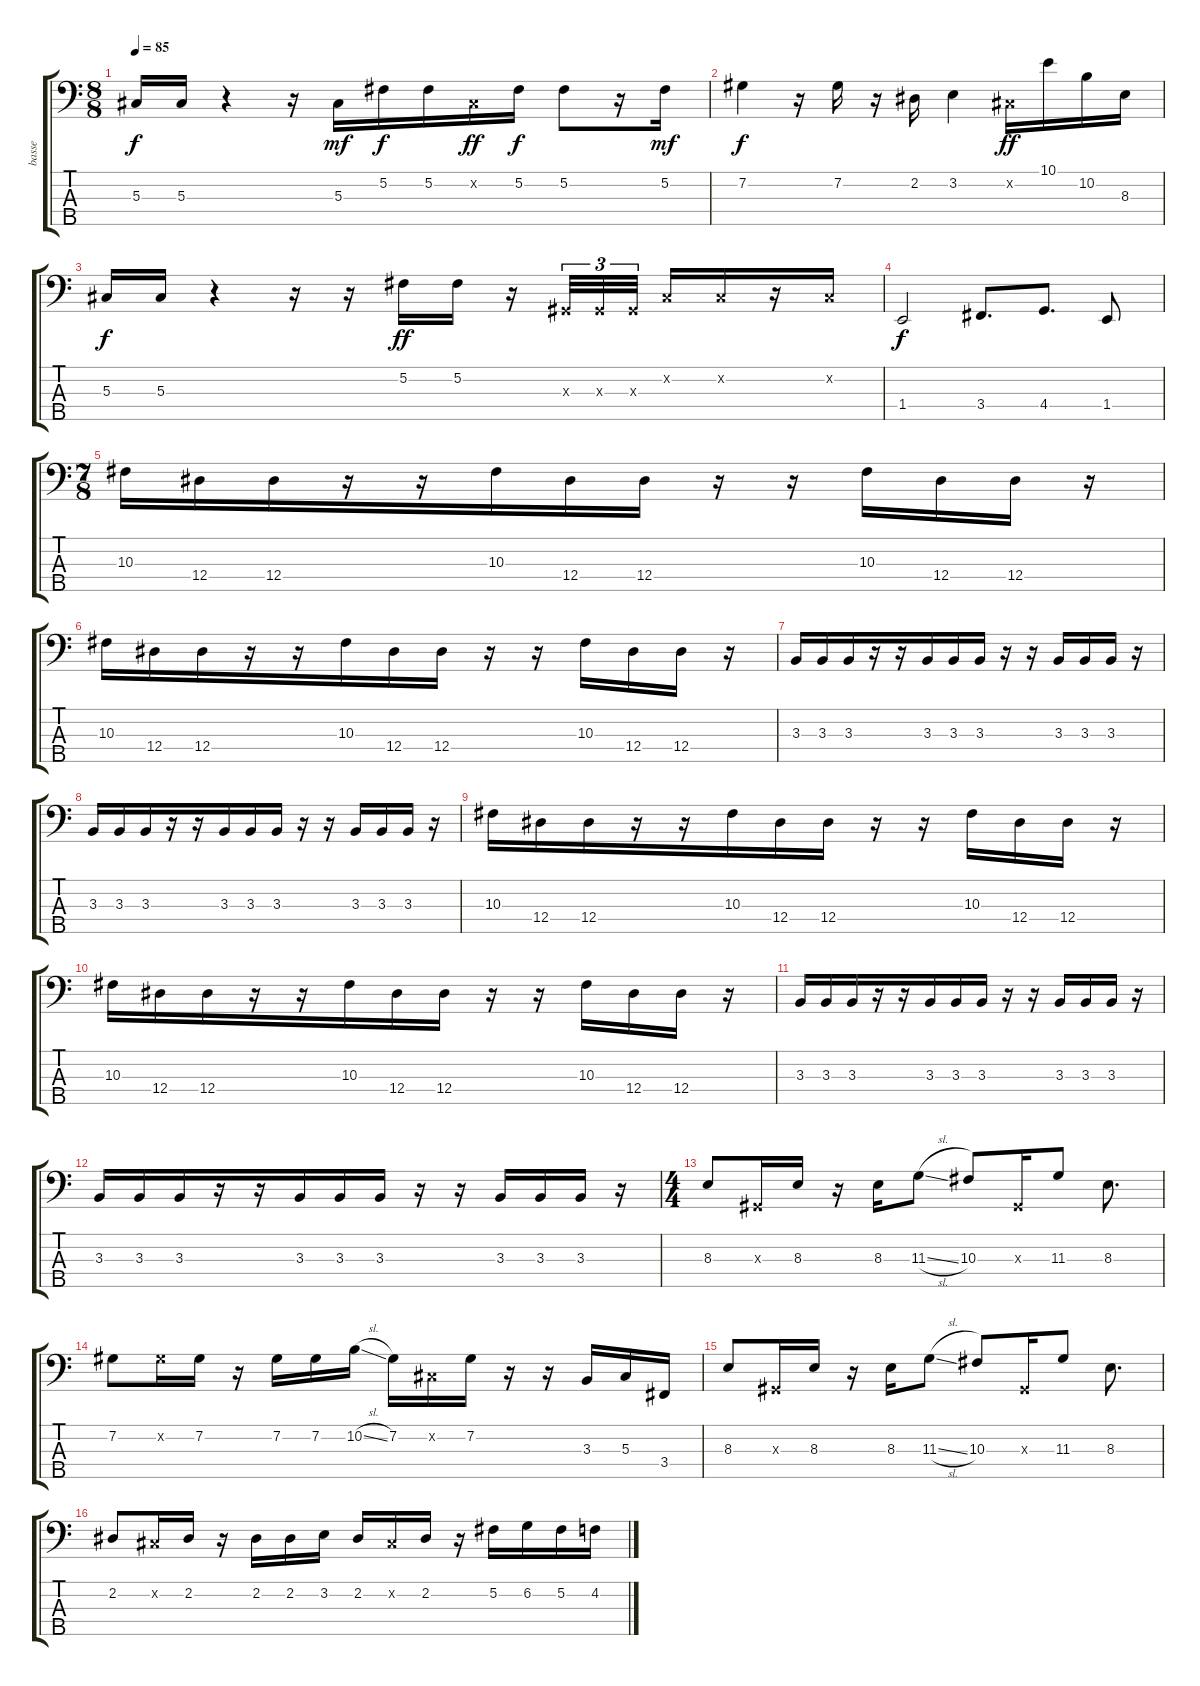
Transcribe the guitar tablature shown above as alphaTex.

\track ("basse" "basse") {instrument electricbassfinger}
\staff {score tabs}
\tuning (Gb2 Db2 Ab1 Eb1 Bb0) {hide}
\ts (8 8)
\tempo 85
\clef f4
\ks c
5.3.16{dy f} 5.3.16 r.4 r.16 5.3.16{dy mf} 5.2.16{dy f} 5.2.16 0.2{x}.16{dy ff} 5.2.16{dy f} 5.2.8 r.16 5.2.16{dy mf} |
7.2.4{dy f} r.16 7.2.16 r.16 2.2.16 3.2.4 0.2{x}.16{dy ff} 10.1.16 10.2.16 8.3.16 |
5.3.16{dy f} 5.3.16 r.4 r.16 r.16 5.2.16{dy ff} 5.2.16 r.16 0.3{x}.32{tu (3 2)} 0.3{x}.32{tu (3 2)} 0.3{x}.32{tu (3 2)} 0.2{x}.16 0.2{x}.16 r.16 0.2{x}.16 |
1.4.2{dy f} 3.4.8{d} 4.4.8{d} 1.4.8 |
\ts (7 8)
10.3.16 12.4.16 12.4.16 r.16 r.16 10.3.16 12.4.16 12.4.16 r.16 r.16 10.3.16 12.4.16 12.4.16 r.16 |
10.3.16 12.4.16 12.4.16 r.16 r.16 10.3.16 12.4.16 12.4.16 r.16 r.16 10.3.16 12.4.16 12.4.16 r.16 |
3.3.16 3.3.16 3.3.16 r.16 r.16 3.3.16 3.3.16 3.3.16 r.16 r.16 3.3.16 3.3.16 3.3.16 r.16 |
3.3.16 3.3.16 3.3.16 r.16 r.16 3.3.16 3.3.16 3.3.16 r.16 r.16 3.3.16 3.3.16 3.3.16 r.16 |
10.3.16 12.4.16 12.4.16 r.16 r.16 10.3.16 12.4.16 12.4.16 r.16 r.16 10.3.16 12.4.16 12.4.16 r.16 |
10.3.16 12.4.16 12.4.16 r.16 r.16 10.3.16 12.4.16 12.4.16 r.16 r.16 10.3.16 12.4.16 12.4.16 r.16 |
3.3.16 3.3.16 3.3.16 r.16 r.16 3.3.16 3.3.16 3.3.16 r.16 r.16 3.3.16 3.3.16 3.3.16 r.16 |
3.3.16 3.3.16 3.3.16 r.16 r.16 3.3.16 3.3.16 3.3.16 r.16 r.16 3.3.16 3.3.16 3.3.16 r.16 |
\ts (4 4)
8.3.8 0.3{x}.16 8.3.16 r.16 8.3.16 11.3{sl}.8 10.3.8 0.3{x}.16 11.3.8 8.3.8{d} |
7.2.8 7.2{x}.16 7.2.16 r.16 7.2.16 7.2.16 10.2{sl}.16 7.2.16 0.2{x}.16 7.2.16 r.16 r.16 3.3.16 5.3.16 3.4.16 |
8.3.8 0.3{x}.16 8.3.16 r.16 8.3.16 11.3{sl}.8 10.3.8 0.3{x}.16 11.3.8 8.3.8{d} |
2.2.8 0.2{x}.16 2.2.16 r.16 2.2.16 2.2.16 3.2.16 2.2.16 0.2{x}.16 2.2.16 r.16 5.2.16 6.2.16 5.2.16 4.2.16
